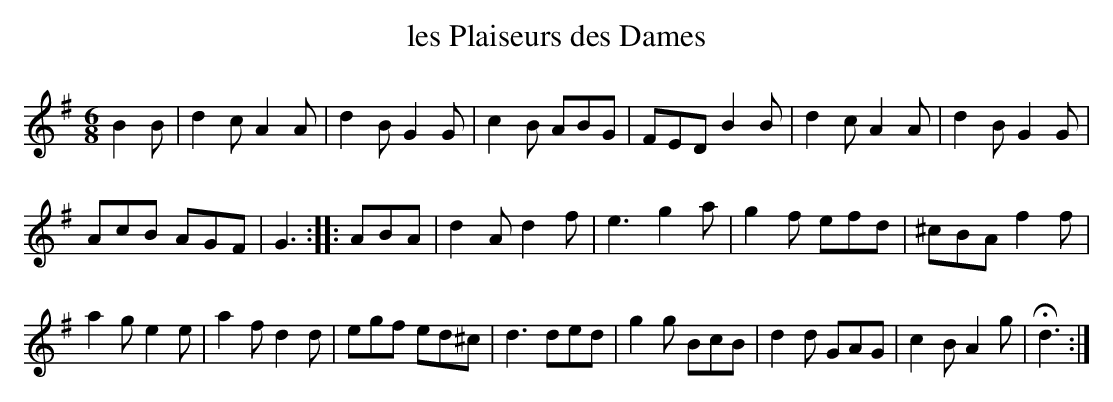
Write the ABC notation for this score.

X:1
T:les Plaiseurs des Dames
M:6/8
K:G major
B2B|\
d2c A2A| d2B G2G| c2B ABG| FED B2B|\
d2c A2A| d2B G2G|
AcB AGF| G3 ::\
ABA|\
d2A d2f| e3 g2a| g2f efd| ^cBA f2f|
a2g e2e| a2f d2d| egf ed^c| d3 ded|\
g2g BcB| d2d GAG| c2B A2g| Hd3:|
